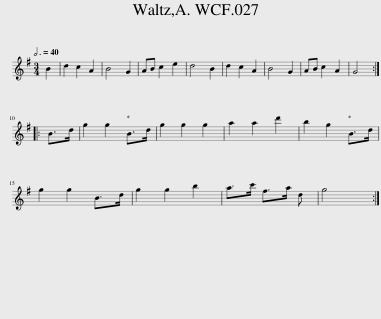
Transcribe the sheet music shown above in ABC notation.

X:1
L:1/8
Q:3/4=40
M:3/4
I:linebreak $
K:G
V:1 treble
V:1
 B2 | d2 c2 A2 | B4 G2 | AB c2 e2 | d4 B2 | %5
 d2 c2 A2 | B4 G2 | AB c2 A2 | G4 ::$ B>d | %10
 g2 g2 B>d | g2 g2 g2 | a2 a2 d'2 | b2 g2 B>d |$ g2 g2 B>d | %15
 g2 g2 b2 | a>c' f>a d | g4 :| %18
